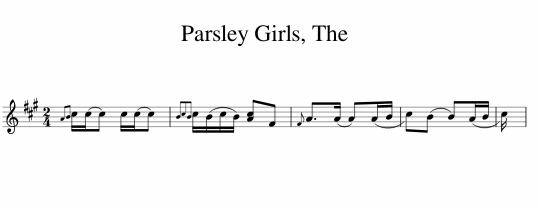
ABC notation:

X:1
L:1/8
M:2/4
I:linebreak $
K:A
V:1 treble
V:1
{AB} c/(c/c) c/(c/c) |{BcB} c/(B/c/B/) [Ac]F |{F} A>(A A)(A/B/ | c)(B B)(A/B/ | c/) | %5
